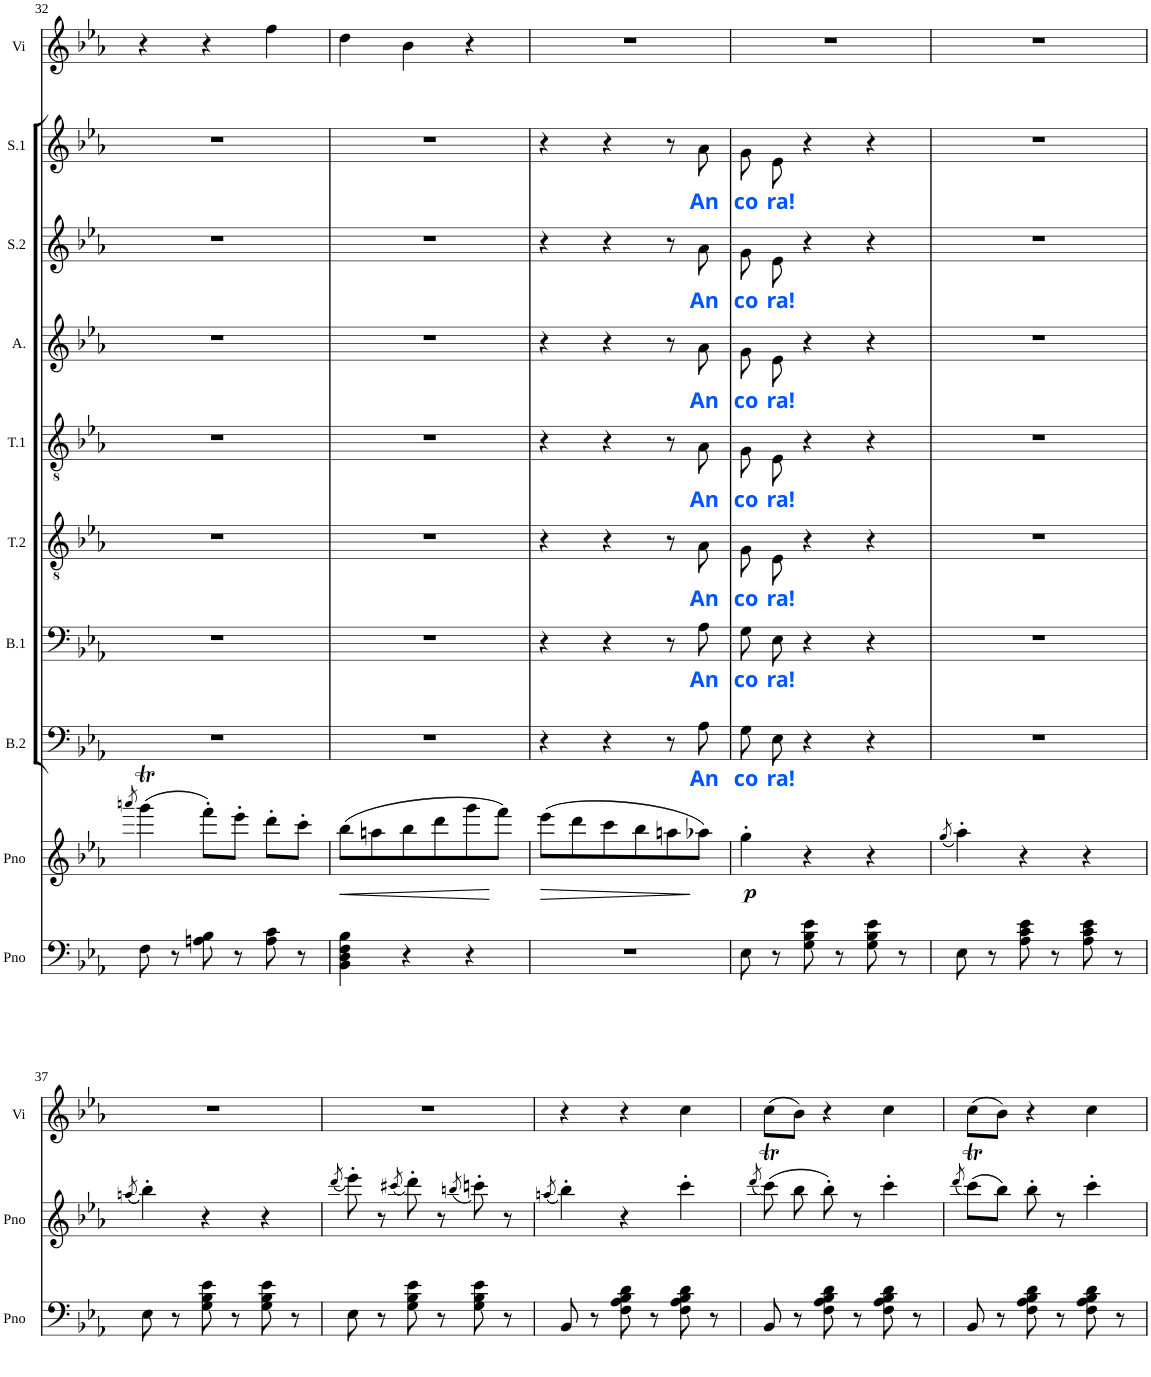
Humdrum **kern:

**kern	**kern	**dynam	**kern	**text	**kern	**text	**kern	**text	**kern	**text	**kern	**text	**kern	**text	**kern	**text	**kern
*part10	*part9	*part9	*part8	*part8	*part7	*part7	*part6	*part6	*part5	*part5	*part4	*part4	*part3	*part3	*part2	*part2	*part1
*staff10	*staff9	*staff9	*staff8	*staff8	*staff7	*staff7	*staff6	*staff6	*staff5	*staff5	*staff4	*staff4	*staff3	*staff3	*staff2	*staff2	*staff1
*I"Piano	*I"Piano	*	*I"B.2	*	*I"B.1	*	*I"T.2	*	*I"T.1	*	*I"Alto	*	*I"S.2	*	*I"S.1	*	*I"Vi
*I'Pno	*I'Pno	*	*I'B.2	*	*I'B.1	*	*I'T.2	*	*I'T.1	*	*I'A.	*	*I'S.2	*	*I'S.1	*	*I'Vi
!!LO:PB:g=z
*clefF4	*clefG2	*	*clefF4	*	*clefF4	*	*clefGv2	*	*clefGv2	*	*clefG2	*	*clefG2	*	*clefG2	*	*clefG2
*k[b-e-a-]	*k[b-e-a-]	*	*k[b-e-a-]	*	*k[b-e-a-]	*	*k[b-e-a-]	*	*k[b-e-a-]	*	*k[b-e-a-]	*	*k[b-e-a-]	*	*k[b-e-a-]	*	*k[b-e-a-]
*E-:	*E-:	*	*E-:	*	*E-:	*	*E-:	*	*E-:	*	*E-:	*	*E-:	*	*E-:	*	*E-:
*M3/4	*M3/4	*	*M3/4	*	*M3/4	*	*M3/4	*	*M3/4	*	*M3/4	*	*M3/4	*	*M3/4	*	*M3/4
=32	=32	=32	=32	=32	=32	=32	=32	=32	=32	=32	=32	=32	=32	=32	=32	=32	=32
.	8qaaan/	.	.	.	.	.	.	.	.	.	.	.	.	.	.	.	.
8F\	(4gggt\	.	2.r	.	2.r	.	2.r	.	2.r	.	2.r	.	2.r	.	2.r	.	4r
8r	.	.	.	.	.	.	.	.	.	.	.	.	.	.	.	.	.
8An\ 8B-\	8fff'\L)	.	.	.	.	.	.	.	.	.	.	.	.	.	.	.	4r
8r	8eee-'\J	.	.	.	.	.	.	.	.	.	.	.	.	.	.	.	.
8A\ 8c\	8ddd'\L	.	.	.	.	.	.	.	.	.	.	.	.	.	.	.	4ff\
8r	8ccc'\J	.	.	.	.	.	.	.	.	.	.	.	.	.	.	.	.
=33	=33	=33	=33	=33	=33	=33	=33	=33	=33	=33	=33	=33	=33	=33	=33	=33	=33
!	!	!LO:HP:b	!	!	!	!	!	!	!	!	!	!	!	!	!	!	!
4BB-\ 4D\ 4F\ 4B-\	(8bb-\L	<	2.r	.	2.r	.	2.r	.	2.r	.	2.r	.	2.r	.	2.r	.	4dd\
.	8aan\	.	.	.	.	.	.	.	.	.	.	.	.	.	.	.	.
4r	8bb-\	.	.	.	.	.	.	.	.	.	.	.	.	.	.	.	4b-\
.	8ddd\	.	.	.	.	.	.	.	.	.	.	.	.	.	.	.	.
4r	8ggg\	.	.	.	.	.	.	.	.	.	.	.	.	.	.	.	4r
.	8fff\J)	[	.	.	.	.	.	.	.	.	.	.	.	.	.	.	.
=34	=34	=34	=34	=34	=34	=34	=34	=34	=34	=34	=34	=34	=34	=34	=34	=34	=34
!	!	!LO:HP:b	!	!	!	!	!	!	!	!	!	!	!	!	!	!	!
2.r	(8eee-\L	>	4r	.	4r	.	4r	.	4r	.	4r	.	4r	.	4r	.	2.r
.	8ddd\	.	.	.	.	.	.	.	.	.	.	.	.	.	.	.	.
.	8ccc\	.	4r	.	4r	.	4r	.	4r	.	4r	.	4r	.	4r	.	.
.	8bb-\	.	.	.	.	.	.	.	.	.	.	.	.	.	.	.	.
.	8aan\	.	8r	.	8r	.	8r	.	8r	.	8r	.	8r	.	8r	.	.
!	!	!	!	!LO:LY:b:color=#0055FF	!	!LO:LY:b:color=#0055FF	!	!LO:LY:b:color=#0055FF	!	!LO:LY:b:color=#0055FF	!	!LO:LY:b:color=#0055FF	!	!LO:LY:b:color=#0055FF	!	!LO:LY:b:color=#0055FF	!
.	8aa-X\J)	]	8A-\	An	8A-\	An	8A-\	An	8A-\	An	8a-\	An	8a-\	An	8a-\	An	.
=35	=35	=35	=35	=35	=35	=35	=35	=35	=35	=35	=35	=35	=35	=35	=35	=35	=35
!	!	!LO:DY:b	!	!LO:LY:b:color=#0055FF	!	!LO:LY:b:color=#0055FF	!	!LO:LY:b:color=#0055FF	!	!LO:LY:b:color=#0055FF	!	!LO:LY:b:color=#0055FF	!	!LO:LY:b:color=#0055FF	!	!LO:LY:b:color=#0055FF	!
8E-\	4gg'\	p	8G\L	co	8G\L	co	8G\L	co	8G\L	co	8g\L	co	8g\L	co	8g\L	co	2.r
!	!	!	!	!LO:LY:b:color=#0055FF	!	!LO:LY:b:color=#0055FF	!	!LO:LY:b:color=#0055FF	!	!LO:LY:b:color=#0055FF	!	!LO:LY:b:color=#0055FF	!	!LO:LY:b:color=#0055FF	!	!LO:LY:b:color=#0055FF	!
8r	.	.	8E-\J	ra!	8E-\J	ra!	8E-\J	ra!	8E-\J	ra!	8e-\J	ra!	8e-\J	ra!	8e-\J	ra!	.
8G\ 8B-\ 8e-\	4r	.	4r	.	4r	.	4r	.	4r	.	4r	.	4r	.	4r	.	.
8r	.	.	.	.	.	.	.	.	.	.	.	.	.	.	.	.	.
8G\ 8B-\ 8e-\	4r	.	4r	.	4r	.	4r	.	4r	.	4r	.	4r	.	4r	.	.
8r	.	.	.	.	.	.	.	.	.	.	.	.	.	.	.	.	.
=36	=36	=36	=36	=36	=36	=36	=36	=36	=36	=36	=36	=36	=36	=36	=36	=36	=36
.	(8qgg/	.	.	.	.	.	.	.	.	.	.	.	.	.	.	.	.
8E-\	4aa-'\)	.	2.r	.	2.r	.	2.r	.	2.r	.	2.r	.	2.r	.	2.r	.	2.r
8r	.	.	.	.	.	.	.	.	.	.	.	.	.	.	.	.	.
8A-\ 8c\ 8e-\	4r	.	.	.	.	.	.	.	.	.	.	.	.	.	.	.	.
8r	.	.	.	.	.	.	.	.	.	.	.	.	.	.	.	.	.
8A-\ 8c\ 8e-\	4r	.	.	.	.	.	.	.	.	.	.	.	.	.	.	.	.
8r	.	.	.	.	.	.	.	.	.	.	.	.	.	.	.	.	.
!!LO:LB:g=z
=37	=37	=37	=37	=37	=37	=37	=37	=37	=37	=37	=37	=37	=37	=37	=37	=37	=37
.	(8qaan/	.	.	.	.	.	.	.	.	.	.	.	.	.	.	.	.
8E-\	4bb-'\)	.	2.r	.	2.r	.	2.r	.	2.r	.	2.r	.	2.r	.	2.r	.	2.r
8r	.	.	.	.	.	.	.	.	.	.	.	.	.	.	.	.	.
8G\ 8B-\ 8e-\	4r	.	.	.	.	.	.	.	.	.	.	.	.	.	.	.	.
8r	.	.	.	.	.	.	.	.	.	.	.	.	.	.	.	.	.
8G\ 8B-\ 8e-\	4r	.	.	.	.	.	.	.	.	.	.	.	.	.	.	.	.
8r	.	.	.	.	.	.	.	.	.	.	.	.	.	.	.	.	.
=38	=38	=38	=38	=38	=38	=38	=38	=38	=38	=38	=38	=38	=38	=38	=38	=38	=38
.	(8qddd/	.	.	.	.	.	.	.	.	.	.	.	.	.	.	.	.
8E-\	8eee-'\)	.	2.r	.	2.r	.	2.r	.	2.r	.	2.r	.	2.r	.	2.r	.	2.r
8r	8r	.	.	.	.	.	.	.	.	.	.	.	.	.	.	.	.
.	(8qccc#X/	.	.	.	.	.	.	.	.	.	.	.	.	.	.	.	.
8G\ 8B-\ 8e-\	8ddd'\)	.	.	.	.	.	.	.	.	.	.	.	.	.	.	.	.
8r	8r	.	.	.	.	.	.	.	.	.	.	.	.	.	.	.	.
.	(8qbbn/	.	.	.	.	.	.	.	.	.	.	.	.	.	.	.	.
8G\ 8B-\ 8e-\	8cccn'\)	.	.	.	.	.	.	.	.	.	.	.	.	.	.	.	.
8r	8r	.	.	.	.	.	.	.	.	.	.	.	.	.	.	.	.
=39	=39	=39	=39	=39	=39	=39	=39	=39	=39	=39	=39	=39	=39	=39	=39	=39	=39
.	(8qaan/	.	.	.	.	.	.	.	.	.	.	.	.	.	.	.	.
8BB-/	4bb-'\)	.	2.r	.	2.r	.	2.r	.	2.r	.	2.r	.	2.r	.	2.r	.	4r
8r	.	.	.	.	.	.	.	.	.	.	.	.	.	.	.	.	.
8F\ 8A-\ 8B-\ 8d\	4r	.	.	.	.	.	.	.	.	.	.	.	.	.	.	.	4r
8r	.	.	.	.	.	.	.	.	.	.	.	.	.	.	.	.	.
8F\ 8A-\ 8B-\ 8d\	4ccc'\	.	.	.	.	.	.	.	.	.	.	.	.	.	.	.	4cc\
8r	.	.	.	.	.	.	.	.	.	.	.	.	.	.	.	.	.
=40	=40	=40	=40	=40	=40	=40	=40	=40	=40	=40	=40	=40	=40	=40	=40	=40	=40
.	(8qddd/	.	.	.	.	.	.	.	.	.	.	.	.	.	.	.	.
8BB-/	(8cccT\)	.	2.r	.	2.r	.	2.r	.	2.r	.	2.r	.	2.r	.	2.r	.	(8cc\L
8r	8bb-\	.	.	.	.	.	.	.	.	.	.	.	.	.	.	.	8b-\J)
8F\ 8A-\ 8B-\ 8d\	8bb-'\)	.	.	.	.	.	.	.	.	.	.	.	.	.	.	.	4r
8r	8r	.	.	.	.	.	.	.	.	.	.	.	.	.	.	.	.
8F\ 8A-\ 8B-\ 8d\	4ccc'\	.	.	.	.	.	.	.	.	.	.	.	.	.	.	.	4cc\
8r	.	.	.	.	.	.	.	.	.	.	.	.	.	.	.	.	.
=41	=41	=41	=41	=41	=41	=41	=41	=41	=41	=41	=41	=41	=41	=41	=41	=41	=41
.	(8qddd/	.	.	.	.	.	.	.	.	.	.	.	.	.	.	.	.
8BB-/	(8cccT\L)	.	2.r	.	2.r	.	2.r	.	2.r	.	2.r	.	2.r	.	2.r	.	(8cc\L
8r	8bb-\J)	.	.	.	.	.	.	.	.	.	.	.	.	.	.	.	8b-\J)
8F\ 8A-\ 8B-\ 8d\	8bb-'\	.	.	.	.	.	.	.	.	.	.	.	.	.	.	.	4r
8r	8r	.	.	.	.	.	.	.	.	.	.	.	.	.	.	.	.
8F\ 8A-\ 8B-\ 8d\	4ccc'\	.	.	.	.	.	.	.	.	.	.	.	.	.	.	.	4cc\
8r	.	.	.	.	.	.	.	.	.	.	.	.	.	.	.	.	.
=	=	=	=	=	=	=	=	=	=	=	=	=	=	=	=	=	=
*-	*-	*-	*-	*-	*-	*-	*-	*-	*-	*-	*-	*-	*-	*-	*-	*-	*-
